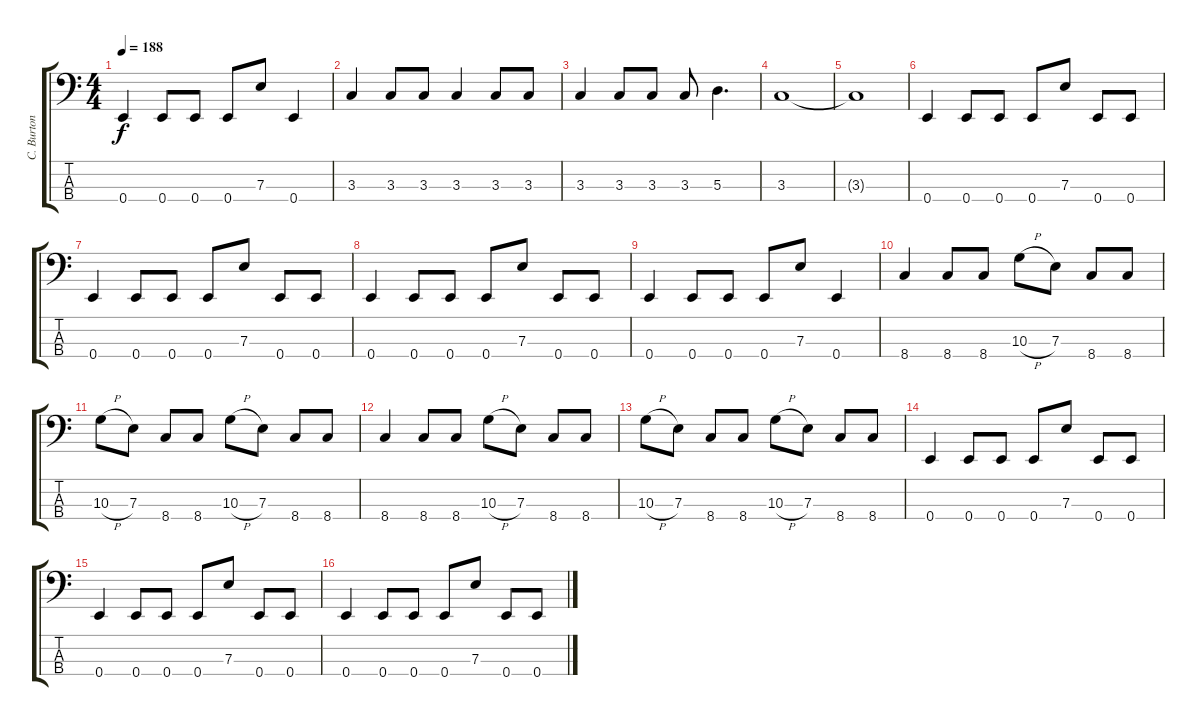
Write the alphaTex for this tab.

\track ("C. Burton - Bass" "C. Burton ") {instrument electricbassfinger}
\staff {score tabs}
\tuning (G2 D2 A1 E1) {hide}
\ts (4 4)
\tempo 188
\clef f4
\ks c
0.4.4{dy f} 0.4.8 0.4.8 0.4.8 7.3.8 0.4.4 |
3.3.4 3.3.8 3.3.8 3.3.4 3.3.8 3.3.8 |
3.3.4 3.3.8 3.3.8 3.3.8 5.3.4{d} |
3.3.1 |
3.3{t}.1 |
0.4.4 0.4.8 0.4.8 0.4.8 7.3.8 0.4.8 0.4.8 |
0.4.4 0.4.8 0.4.8 0.4.8 7.3.8 0.4.8 0.4.8 |
0.4.4 0.4.8 0.4.8 0.4.8 7.3.8 0.4.8 0.4.8 |
0.4.4 0.4.8 0.4.8 0.4.8 7.3.8 0.4.4 |
8.4.4 8.4.8 8.4.8 10.3{h}.8 7.3.8 8.4.8 8.4.8 |
10.3{h}.8 7.3.8 8.4.8 8.4.8 10.3{h}.8 7.3.8 8.4.8 8.4.8 |
8.4.4 8.4.8 8.4.8 10.3{h}.8 7.3.8 8.4.8 8.4.8 |
10.3{h}.8 7.3.8 8.4.8 8.4.8 10.3{h}.8 7.3.8 8.4.8 8.4.8 |
0.4.4 0.4.8 0.4.8 0.4.8 7.3.8 0.4.8 0.4.8 |
0.4.4 0.4.8 0.4.8 0.4.8 7.3.8 0.4.8 0.4.8 |
0.4.4 0.4.8 0.4.8 0.4.8 7.3.8 0.4.8 0.4.8
